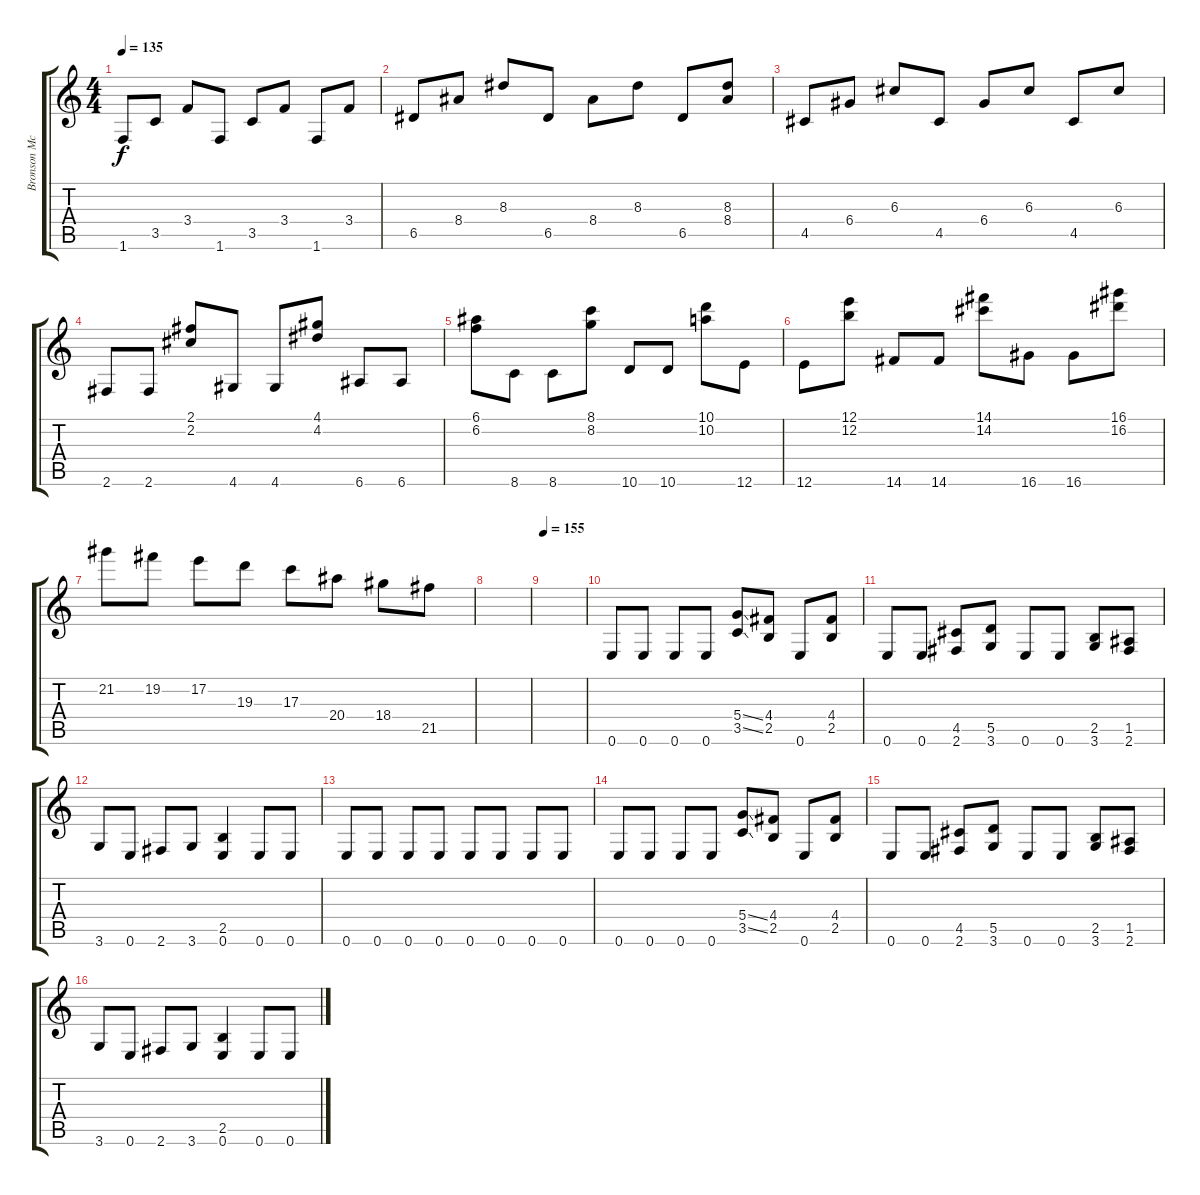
\track ("Bronson McDowall (Guitar)" "Bronson Mc") {instrument distortionguitar}
\staff {score tabs}
\tuning (E4 B3 G3 D3 A2 E2) {hide}
\ts (4 4)
\tempo 135
\clef g2
\ks c
1.6.8{dy f} 3.5.8 3.4.8 1.6.8 3.5.8 3.4.8 1.6.8 3.4.8 |
6.5.8 8.4.8 8.3.8 6.5.8 8.4.8 8.3.8 6.5.8 (8.3 8.4).8 |
4.5.8 6.4.8 6.3.8 4.5.8 6.4.8 6.3.8 4.5.8 6.3.8 |
2.6.8 2.6.8 (2.1 2.2).8 4.6.8 4.6.8 (4.1 4.2).8 6.6.8 6.6.8 |
(6.1 6.2).8 8.6.8 8.6.8 (8.1 8.2).8 10.6.8 10.6.8 (10.1 10.2).8 12.6.8 |
12.6.8 (12.1 12.2).8 14.6.8 14.6.8 (14.1 14.2).8 16.6.8 16.6.8 (16.1 16.2).8 |
21.2.8 19.2.8 17.2.8 19.3.8 17.3.8 20.4.8 18.4.8 21.5.8 |
|
\tempo 155
|
0.6.8 0.6.8 0.6.8 0.6.8 (5.4{ss} 3.5{ss}).8 (4.4 2.5).8 0.6.8 (4.4 2.5).8 |
0.6.8 0.6.8 (4.5 2.6).8 (5.5 3.6).8 0.6.8 0.6.8 (2.5 3.6).8 (1.5 2.6).8 |
3.6.8 0.6.8 2.6.8 3.6.8 (2.5 0.6).4 0.6.8 0.6.8 |
0.6.8 0.6.8 0.6.8 0.6.8 0.6.8 0.6.8 0.6.8 0.6.8 |
0.6.8 0.6.8 0.6.8 0.6.8 (5.4{ss} 3.5{ss}).8 (4.4 2.5).8 0.6.8 (4.4 2.5).8 |
0.6.8 0.6.8 (4.5 2.6).8 (5.5 3.6).8 0.6.8 0.6.8 (2.5 3.6).8 (1.5 2.6).8 |
3.6.8 0.6.8 2.6.8 3.6.8 (2.5 0.6).4 0.6.8 0.6.8
